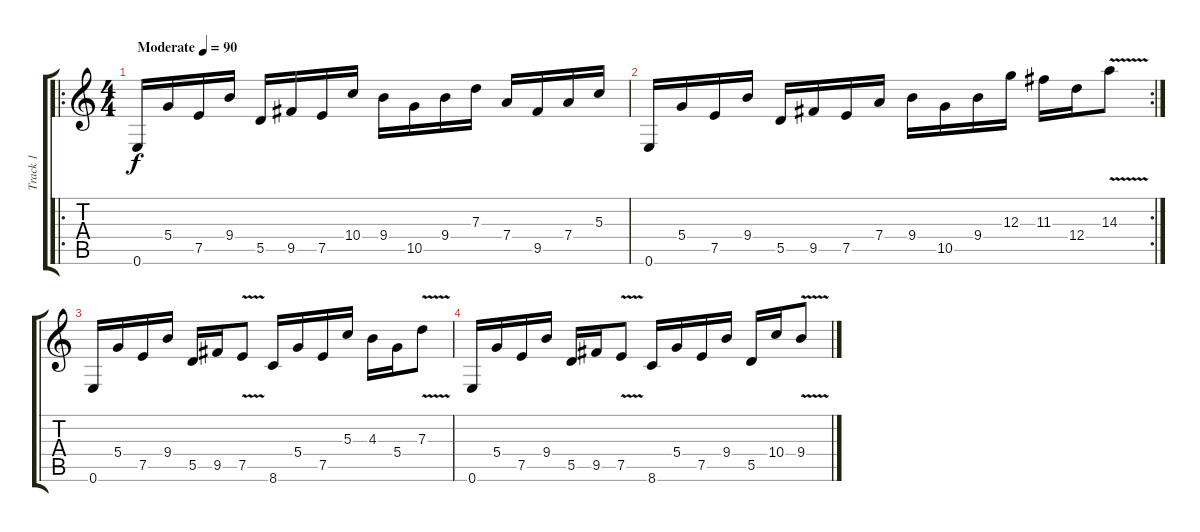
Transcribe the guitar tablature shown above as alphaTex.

\track ("Track 1" "Track 1") {instrument distortionguitar}
\staff {score tabs}
\tuning (E4 B3 G3 D3 A2 E2) {hide}
\ro
\ts (4 4)
\tempo (90 "Moderate")
\clef g2
\ks c
0.6.16{dy f instrument distortionguitar} 5.4.16 7.5.16 9.4.16 5.5.16 9.5.16 7.5.16 10.4.16 9.4.16 10.5.16 9.4.16 7.3.16 7.4.16 9.5.16 7.4.16 5.3.16 |
\rc 2
0.6.16 5.4.16 7.5.16 9.4.16 5.5.16 9.5.16 7.5.16 7.4.16 9.4.16 10.5.16 9.4.16 12.3.16 11.3.16 12.4.16 14.3{v}.8 |
0.6.16 5.4.16 7.5.16 9.4.16 5.5.16 9.5.16 7.5{v}.8 8.6.16 5.4.16 7.5.16 5.3.16 4.3.16 5.4.16 7.3{v}.8 |
0.6.16 5.4.16 7.5.16 9.4.16 5.5.16 9.5.16 7.5{v}.8 8.6.16 5.4.16 7.5.16 9.4.16 5.5.16 10.4.16 9.4{v}.8
